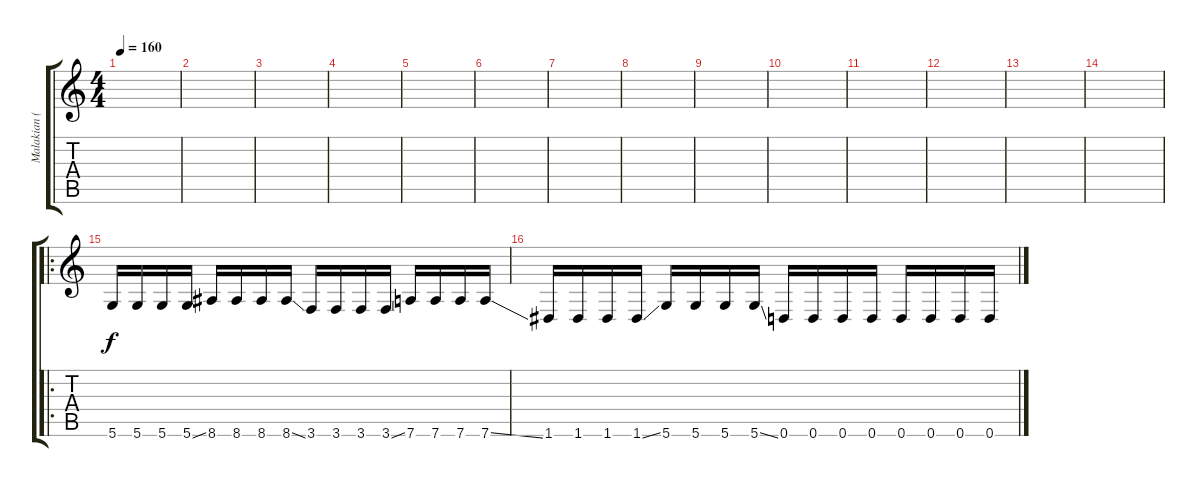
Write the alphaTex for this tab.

\track ("Malakian (Muted)" "Malakian (") {instrument electricguitarmuted}
\staff {score tabs}
\tuning (D4 A3 F3 C3 G2 D2) {hide}
\ts (4 4)
\tempo 160
\clef g2
\ks c
|
|
|
|
|
|
|
|
|
|
|
|
|
|
\ro
5.6.16 5.6.16 5.6.16 5.6{ss}.16 8.6.16 8.6.16 8.6.16 8.6{ss}.16 3.6.16 3.6.16 3.6.16 3.6{ss}.16 7.6.16 7.6.16 7.6.16 7.6{ss}.16 |
1.6.16 1.6.16 1.6.16 1.6{ss}.16 5.6.16 5.6.16 5.6.16 5.6{ss}.16 0.6.16 0.6.16 0.6.16 0.6.16 0.6.16 0.6.16 0.6.16 0.6.16
